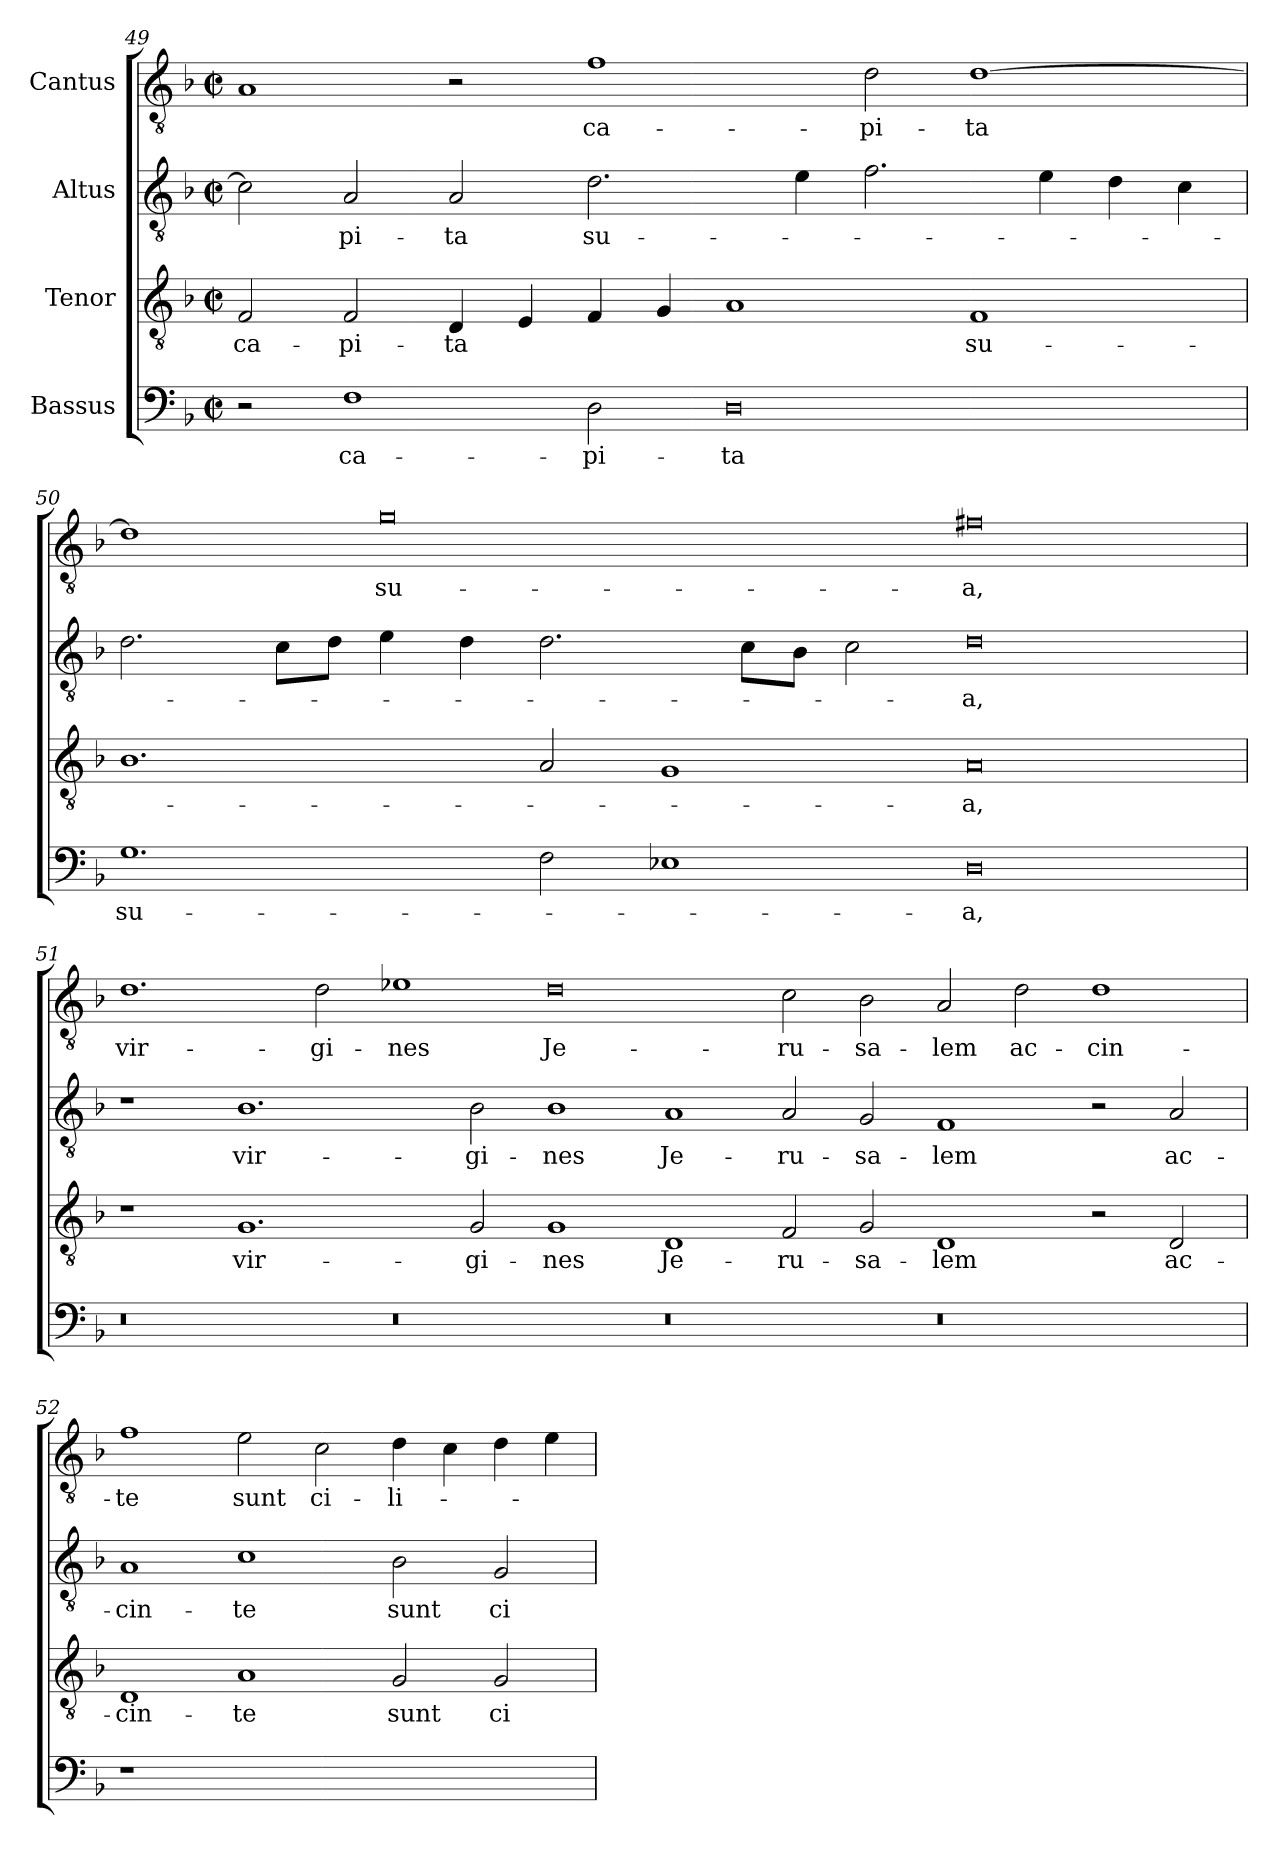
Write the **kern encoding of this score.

**kern	**text	**kern	**text	**kern	**text	**kern	**text
*part4	*part4	*part3	*part3	*part2	*part2	*part1	*part1
*staff4	*staff4	*staff3	*staff3	*staff2	*staff2	*staff1	*staff1
*I"Bassus	*	*I"Tenor	*	*I"Altus	*	*I"Cantus	*
*clefF4	*	*clefGv2	*	*clefGv2	*	*clefGv2	*
*k[b-]	*	*k[b-]	*	*k[b-]	*	*k[b-]	*
*F:	*	*F:	*	*F:	*	*F:	*
*M2/2	*	*M2/2	*	*M2/2	*	*M2/2	*
*met(c|)	*	*met(c|)	*	*met(c|)	*	*met(c|)	*
=49	=49	=49	=49	=49	=49	=49	=49
!	!	!	!LO:LY:b	!	!	!	!
2r	.	2F/	ca-	2c\]	.	1A	.
!	!LO:LY:b	!	!LO:LY:b	!	!LO:LY:b	!	!
1F	ca-	2F/	-pi-	2A/	-pi-	.	.
!	!	!	!LO:LY:b	!	!LO:LY:b	!	!
.	.	4D/	-ta	2A/	-ta	2r	.
.	.	4E/	.	.	.	.	.
!	!LO:LY:b	!	!	!	!LO:LY:b	!	!LO:LY:b
2D\	-pi-	4F/	.	2.d\	su-	1f	ca-
.	.	4G/	.	.	.	.	.
!	!LO:LY:b	!	!	!	!	!	!
0D	-ta	1A	.	.	.	.	.
.	.	.	.	4e\	.	.	.
!	!	!	!	!	!	!	!LO:LY:b
.	.	.	.	2.f\	.	2d\	-pi-
!	!	!	!LO:LY:b	!	!	!	!LO:LY:b
.	.	1F	su-	.	.	[1d	-ta
.	.	.	.	4e\	.	.	.
.	.	.	.	4d\	.	.	.
.	.	.	.	4c\	.	.	.
!!LO:LB:g=z
=50	=50	=50	=50	=50	=50	=50	=50
!	!LO:LY:b	!	!	!	!	!	!
1.G	su-	1.B-	.	2.d\	.	1d]	.
.	.	.	.	8c\L	.	.	.
.	.	.	.	8d\J	.	.	.
!	!	!	!	!	!	!	!LO:LY:b
.	.	.	.	4e\	.	0g	su-
.	.	.	.	4d\	.	.	.
2F\	.	2A/	.	2.d\	.	.	.
1E-X	.	1G	.	.	.	.	.
.	.	.	.	8c\L	.	.	.
.	.	.	.	8B-\J	.	.	.
.	.	.	.	2c\	.	.	.
!	!LO:LY:b	!	!LO:LY:b	!	!LO:LY:b	!	!LO:LY:b
0D	-a,	0A	-a,	0d	-a,	0f#X	-a,
=51	=51	=51	=51	=51	=51	=51	=51
!	!	!	!	!	!	!	!LO:LY:b
0r	.	1r	.	1r	.	1.d	vir-
!	!	!	!LO:LY:b	!	!LO:LY:b	!	!
.	.	1.G	vir-	1.B-	vir-	.	.
!	!	!	!	!	!	!	!LO:LY:b
.	.	.	.	.	.	2d\	-gi-
!	!	!	!	!	!	!	!LO:LY:b
0r	.	.	.	.	.	1e-X	-nes
!	!	!	!LO:LY:b	!	!LO:LY:b	!	!
.	.	2G/	-gi-	2B-\	-gi-	.	.
!	!	!	!LO:LY:b	!	!LO:LY:b	!	!LO:LY:b
.	.	1G	-nes	1B-	-nes	0d	Je-
!	!	!	!LO:LY:b	!	!LO:LY:b	!	!
0r	.	1D	Je-	1A	Je-	.	.
!	!	!	!LO:LY:b	!	!LO:LY:b	!	!LO:LY:b
.	.	2F/	-ru-	2A/	-ru-	2c\	-ru-
!	!	!	!LO:LY:b	!	!LO:LY:b	!	!LO:LY:b
.	.	2G/	-sa-	2G/	-sa-	2B-\	-sa-
!	!	!	!LO:LY:b	!	!LO:LY:b	!	!LO:LY:b
0r	.	1D	-lem	1F	-lem	2A/	-lem
!	!	!	!	!	!	!	!LO:LY:b
.	.	.	.	.	.	2d\	ac-
!	!	!	!	!	!	!	!LO:LY:b
.	.	2r	.	2r	.	1d	-cin-
!	!	!	!LO:LY:b	!	!LO:LY:b	!	!
.	.	2D/	ac-	2A/	ac-	.	.
=52	=52	=52	=52	=52	=52	=52	=52
!	!	!	!LO:LY:b	!	!LO:LY:b	!	!LO:LY:b
1r	.	1D	-cin-	1A	-cin-	1f	-te
!	!	!	!LO:LY:b	!	!LO:LY:b	!	!LO:LY:b
0ryy	.	1A	-te	1c	-te	2e\	sunt
!	!	!	!	!	!	!	!LO:LY:b
.	.	.	.	.	.	2c\	ci-
!	!	!	!LO:LY:b	!	!LO:LY:b	!	!LO:LY:b
.	.	2G/	sunt	2B-\	sunt	4d\	-li-
.	.	.	.	.	.	4c\	.
!	!	!	!LO:LY:b	!	!LO:LY:b	!	!
.	.	2G/	ci-	2G/	ci-	4d\	.
.	.	.	.	.	.	4e\	.
=	=	=	=	=	=	=	=
*-	*-	*-	*-	*-	*-	*-	*-
